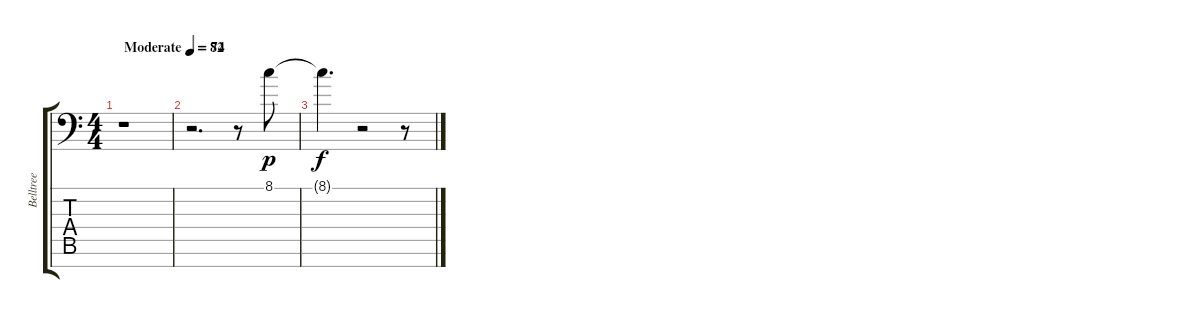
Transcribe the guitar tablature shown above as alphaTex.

\track ("Belltree" "Belltree") {instrument seashore}
\staff {score tabs}
\tuning (E4 B3 G3 D3 A2 E2 C-1) {hide}
\ts (4 4)
\tempo (82 "Moderate")
\clef f4
\ks c
r.1{dy p instrument seashore} |
\tempo 74
r.2{d} r.8 8.1.8 |
8.1{t}.4{d dy f} r.2 r.8
